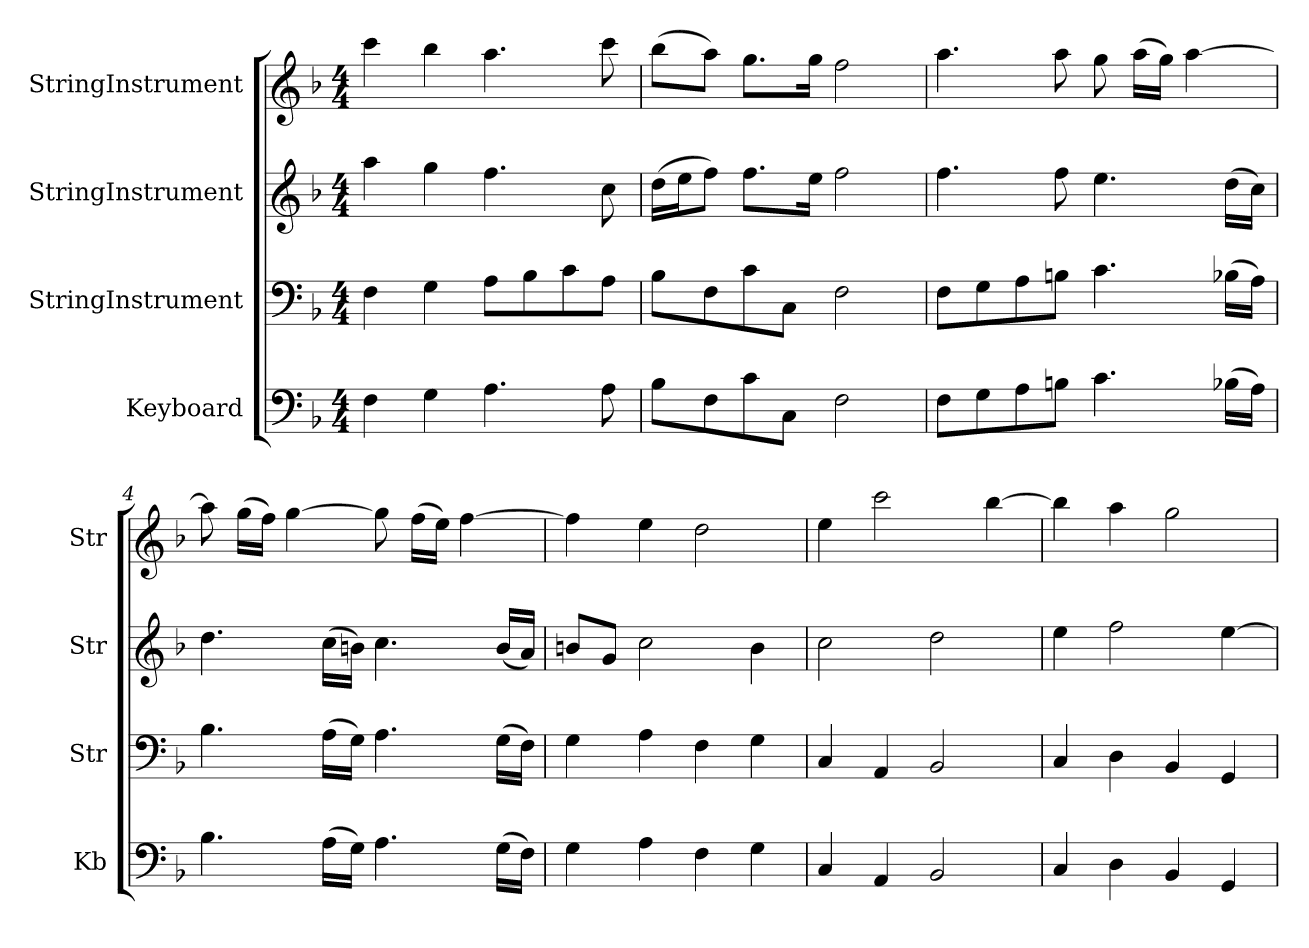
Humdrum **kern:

**kern	**kern	**kern	**kern	**dynam
*part4	*part3	*part2	*part1	*part1
*staff4	*staff3	*staff2	*staff1	*staff1
*I"Keyboard	*I"StringInstrument	*I"StringInstrument	*I"StringInstrument	*
*I'Kb	*I'Str	*I'Str	*I'Str	*
*clefF4	*clefF4	*clefG2	*clefG2	*
*k[b-]	*k[b-]	*k[b-]	*k[b-]	*
*M4/4	*M4/4	*M4/4	*M4/4	*
=1	=1	=1	=1	=1
4F	4F	4aa	4ccc	♩ = 40
4G	4G	4gg	4bb-	.
4.A	8AL	4.ff	4.aa	.
.	8B-	.	.	.
.	8c	.	.	.
8A	8AJ	8cc	8ccc	.
=2	=2	=2	=2	=2
8B-L	8B-L	(16ddLL	(8bb-L	.
.	.	16eeJ	.	.
8F	8F	8ffJ)	8aaJ)	.
8c	8c	8.ffL	8.ggL	.
8CJ	8CJ	.	.	.
.	.	16eeJk	16ggJk	.
2F	2F	2ff	2ff	.
=3	=3	=3	=3	=3
8FL	8FL	4.ff	4.aa	.
8G	8G	.	.	.
8A	8A	.	.	.
8BnJ	8BnJ	8ff	8aa	.
4.c	4.c	4.ee	8gg	.
.	.	.	(16aaLL	.
.	.	.	16ggJJ)	.
.	.	.	[4aa	.
(16B-XLL	(16B-XLL	(16ddLL	.	.
16AJJ)	16AJJ)	16ccJJ)	.	.
=4	=4	=4	=4	=4
4.B-	4.B-	4.dd	8aa]	.
.	.	.	(16ggLL	.
.	.	.	16ffJJ)	.
.	.	.	[4gg	.
(16ALL	(16ALL	(16ccLL	.	.
16GJJ)	16GJJ)	16bnJJ)	.	.
4.A	4.A	4.cc	8gg]	.
.	.	.	(16ffLL	.
.	.	.	16eeJJ)	.
.	.	.	[4ff	.
(16GLL	(16GLL	(16bLL	.	.
16FJJ)	16FJJ)	16aJJ)	.	.
=5	=5	=5	=5	=5
4G	4G	8bnL	4ff]	.
.	.	8gJ	.	.
4A	4A	2cc	4ee	.
4F	4F	.	2dd	.
4G	4G	4b	.	.
=6	=6	=6	=6	=6
4C	4C	2cc	4ee	.
4AA	4AA	.	2ccc	.
2BB-	2BB-	2dd	.	.
.	.	.	[4bb-	.
=7	=7	=7	=7	=7
4C	4C	4ee	4bb-]	.
4D	4D	2ff	4aa	.
4BB-	4BB-	.	2gg	.
4GG	4GG	[4ee	.	.
=	=	=	=	=
*-	*-	*-	*-	*-
